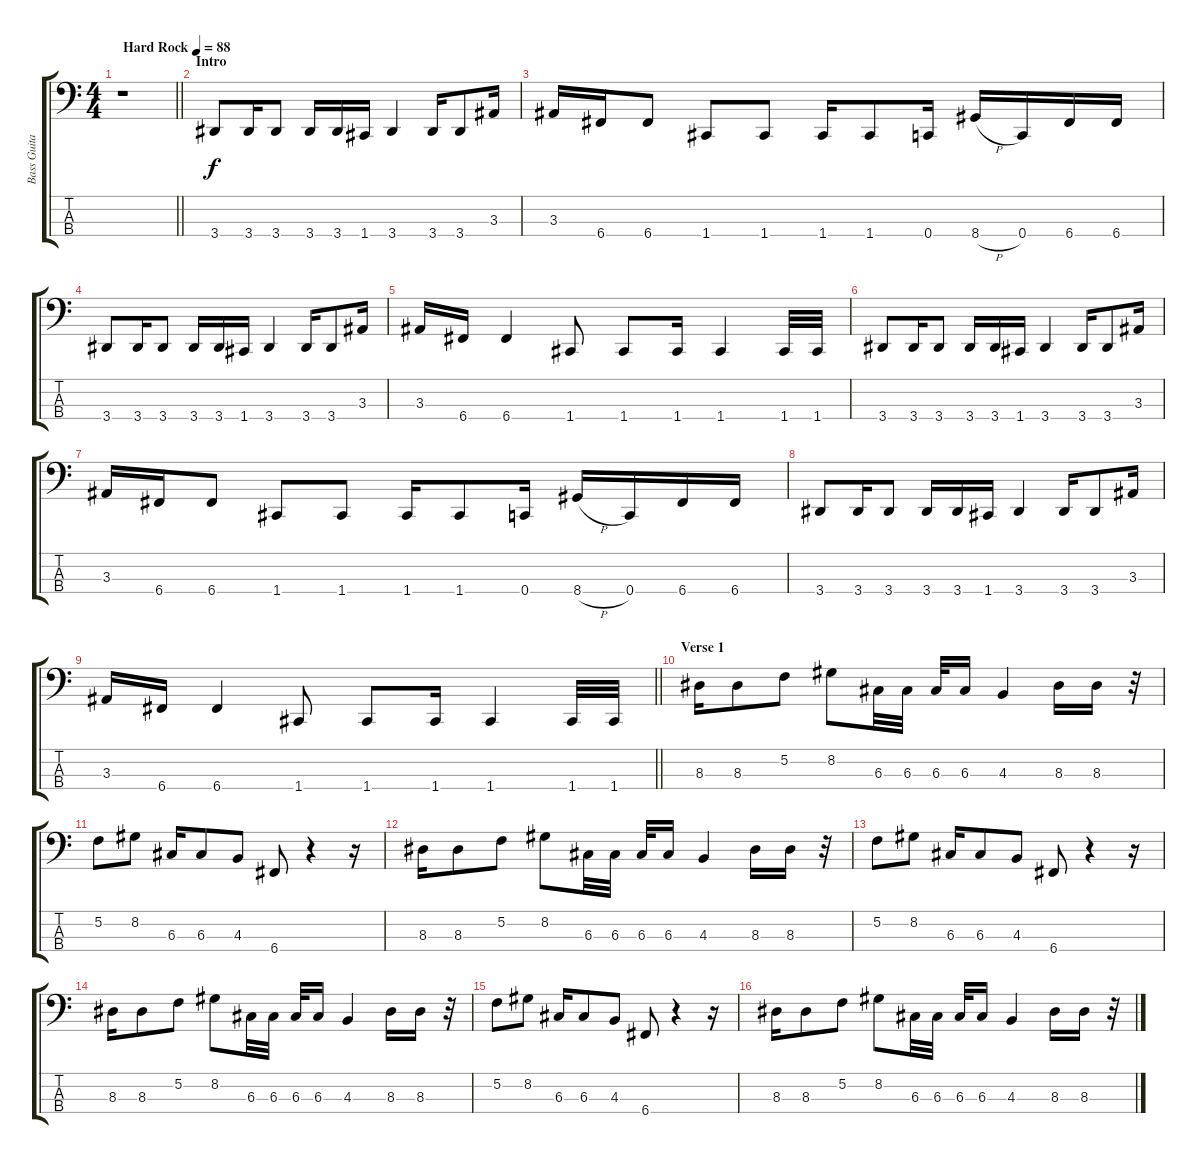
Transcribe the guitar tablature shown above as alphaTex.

\track ("Bass Guitar" "Bass Guita") {instrument electricbasspick}
\staff {score tabs}
\tuning (F2 C2 G1 C1) {hide}
\ts (4 4)
\tempo (88 "Hard Rock")
\clef f4
\barLineRight lightlight
\ks c
r.1{dy f instrument electricbasspick} |
\section ("" "Intro")
3.4.8 3.4.16 3.4.8 3.4.16 3.4.16 1.4.16 3.4.4 3.4.16 3.4.8 3.3.16 |
3.3.16 6.4.16 6.4.8 1.4.8 1.4.8 1.4.16 1.4.8 0.4.16 8.4{h}.16 0.4.16 6.4.16 6.4.16 |
3.4.8 3.4.16 3.4.8 3.4.16 3.4.16 1.4.16 3.4.4 3.4.16 3.4.8 3.3.16 |
3.3.16 6.4.16 6.4.4 1.4.8 1.4.8 1.4.16 1.4.4 1.4.32 1.4.32 |
3.4.8 3.4.16 3.4.8 3.4.16 3.4.16 1.4.16 3.4.4 3.4.16 3.4.8 3.3.16 |
3.3.16 6.4.16 6.4.8 1.4.8 1.4.8 1.4.16 1.4.8 0.4.16 8.4{h}.16 0.4.16 6.4.16 6.4.16 |
3.4.8 3.4.16 3.4.8 3.4.16 3.4.16 1.4.16 3.4.4 3.4.16 3.4.8 3.3.16 |
\barLineRight lightlight
3.3.16 6.4.16 6.4.4 1.4.8 1.4.8 1.4.16 1.4.4 1.4.32 1.4.32 |
\section ("" "Verse 1")
8.3.16 8.3.8 5.2.8 8.2.8 6.3.32 6.3.32 6.3.32 6.3.16 4.3.4 8.3.16 8.3.16 r.32 |
5.2.8 8.2.8 6.3.16 6.3.8 4.3.8 6.4.8 r.4 r.16 |
8.3.16 8.3.8 5.2.8 8.2.8 6.3.32 6.3.32 6.3.32 6.3.16 4.3.4 8.3.16 8.3.16 r.32 |
5.2.8 8.2.8 6.3.16 6.3.8 4.3.8 6.4.8 r.4 r.16 |
8.3.16 8.3.8 5.2.8 8.2.8 6.3.32 6.3.32 6.3.32 6.3.16 4.3.4 8.3.16 8.3.16 r.32 |
5.2.8 8.2.8 6.3.16 6.3.8 4.3.8 6.4.8 r.4 r.16 |
8.3.16 8.3.8 5.2.8 8.2.8 6.3.32 6.3.32 6.3.32 6.3.16 4.3.4 8.3.16 8.3.16 r.32
